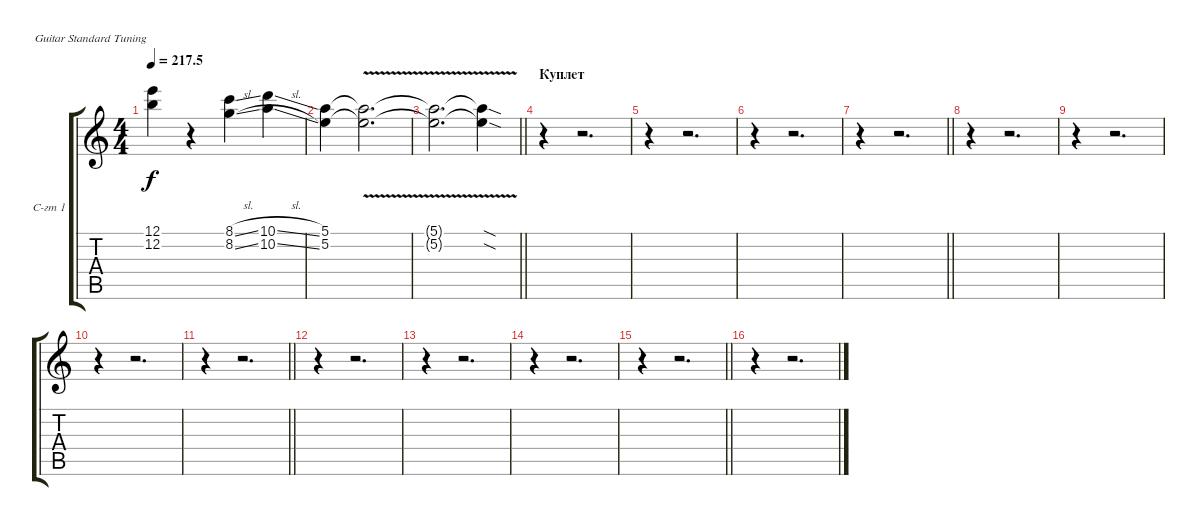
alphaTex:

\bracketExtendMode groupsimilarinstruments
\firstSystemTrackNameOrientation horizontal
\otherSystemsTrackNameOrientation horizontal
\track ("Гитара I" "С-гт 1") {instrument distortionguitar}
\staff {score tabs}
\tuning (E4 B3 G3 D3 A2 E2)
\ts (4 4)
\tempo
217.5
\accidentals auto
\clef g2
\ottava regular
\simile none
\ks c
(12.1 12.2).4{dy f} r.4 (8.1{sl} 8.2{sl}).4 (10.1{sl} 10.2{sl}).4 |
(5.1 5.2).4 (5.1{v t} 5.2{v t}).2{d} |
\barLineRight lightlight
(5.1{v t} 5.2{v t}).2{d} (5.1{v sod t} 5.2{v sod t}).4 |
\section ("" "Куплет")
r.4 r.2{d} |
r.4 r.2{d} |
r.4 r.2{d} |
\barLineRight lightlight
r.4 r.2{d} |
r.4 r.2{d} |
r.4 r.2{d} |
r.4 r.2{d} |
\barLineRight lightlight
r.4 r.2{d} |
r.4 r.2{d} |
r.4 r.2{d} |
r.4 r.2{d} |
\barLineRight lightlight
r.4 r.2{d} |
r.4 r.2{d}
